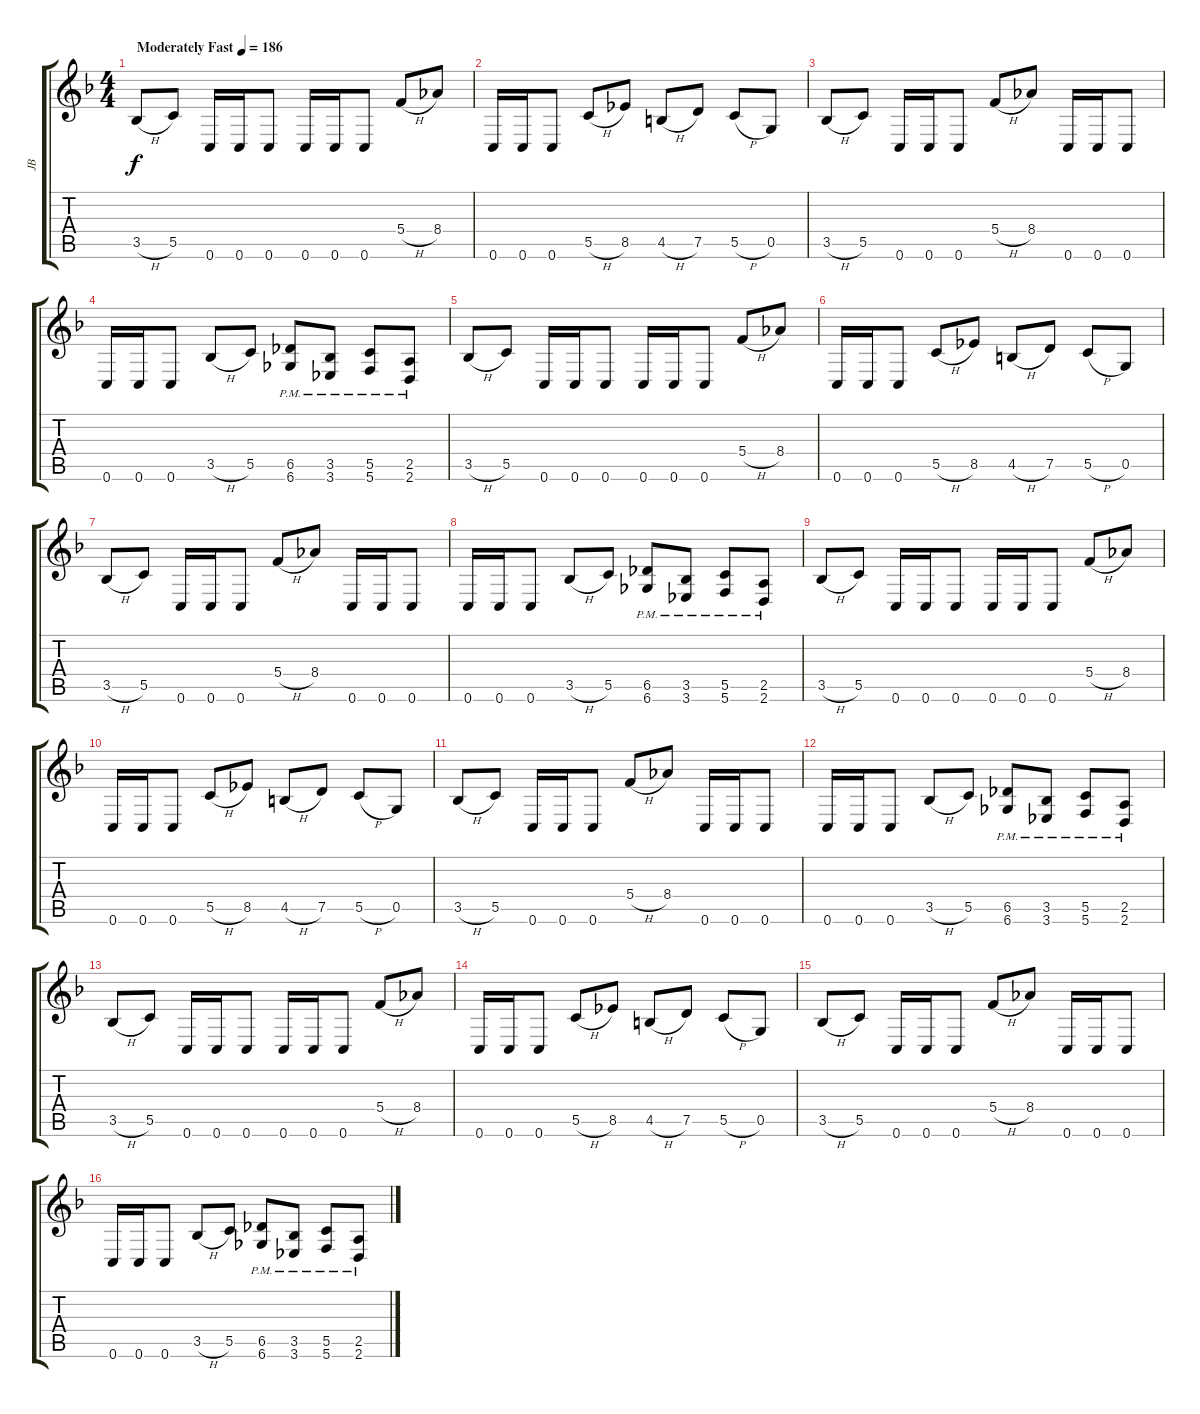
\track ("JB" "JB") {instrument distortionguitar}
\staff {score tabs}
\tuning (D4 A3 F3 C3 G2 C2) {hide}
\ts (4 4)
\tempo (186 "Moderately Fast")
\clef g2
\ks f
3.5{h}.8{dy f instrument distortionguitar} 5.5.8 0.6.16 0.6.16 0.6.8 0.6.16 0.6.16 0.6.8 5.4{h}.8 8.4.8 |
0.6.16 0.6.16 0.6.8 5.5{h}.8 8.5.8 4.5{h}.8 7.5.8 5.5{h}.8 0.5.8 |
3.5{h}.8 5.5.8 0.6.16 0.6.16 0.6.8 5.4{h}.8 8.4.8 0.6.16 0.6.16 0.6.8 |
0.6.16 0.6.16 0.6.8 3.5{h}.8 5.5.8 (6.5{pm} 6.6{pm}).8 (3.5{pm} 3.6{pm}).8 (5.5{pm} 5.6{pm}).8 (2.5{pm} 2.6{pm}).8 |
3.5{h}.8 5.5.8 0.6.16 0.6.16 0.6.8 0.6.16 0.6.16 0.6.8 5.4{h}.8 8.4.8 |
0.6.16 0.6.16 0.6.8 5.5{h}.8 8.5.8 4.5{h}.8 7.5.8 5.5{h}.8 0.5.8 |
3.5{h}.8 5.5.8 0.6.16 0.6.16 0.6.8 5.4{h}.8 8.4.8 0.6.16 0.6.16 0.6.8 |
0.6.16 0.6.16 0.6.8 3.5{h}.8 5.5.8 (6.5{pm} 6.6{pm}).8 (3.5{pm} 3.6{pm}).8 (5.5{pm} 5.6{pm}).8 (2.5{pm} 2.6{pm}).8 |
3.5{h}.8 5.5.8 0.6.16 0.6.16 0.6.8 0.6.16 0.6.16 0.6.8 5.4{h}.8 8.4.8 |
0.6.16 0.6.16 0.6.8 5.5{h}.8 8.5.8 4.5{h}.8 7.5.8 5.5{h}.8 0.5.8 |
3.5{h}.8 5.5.8 0.6.16 0.6.16 0.6.8 5.4{h}.8 8.4.8 0.6.16 0.6.16 0.6.8 |
0.6.16 0.6.16 0.6.8 3.5{h}.8 5.5.8 (6.5{pm} 6.6{pm}).8 (3.5{pm} 3.6{pm}).8 (5.5{pm} 5.6{pm}).8 (2.5{pm} 2.6{pm}).8 |
3.5{h}.8 5.5.8 0.6.16 0.6.16 0.6.8 0.6.16 0.6.16 0.6.8 5.4{h}.8 8.4.8 |
0.6.16 0.6.16 0.6.8 5.5{h}.8 8.5.8 4.5{h}.8 7.5.8 5.5{h}.8 0.5.8 |
3.5{h}.8 5.5.8 0.6.16 0.6.16 0.6.8 5.4{h}.8 8.4.8 0.6.16 0.6.16 0.6.8 |
0.6.16 0.6.16 0.6.8 3.5{h}.8 5.5.8 (6.5{pm} 6.6{pm}).8 (3.5{pm} 3.6{pm}).8 (5.5{pm} 5.6{pm}).8 (2.5{pm} 2.6{pm}).8
